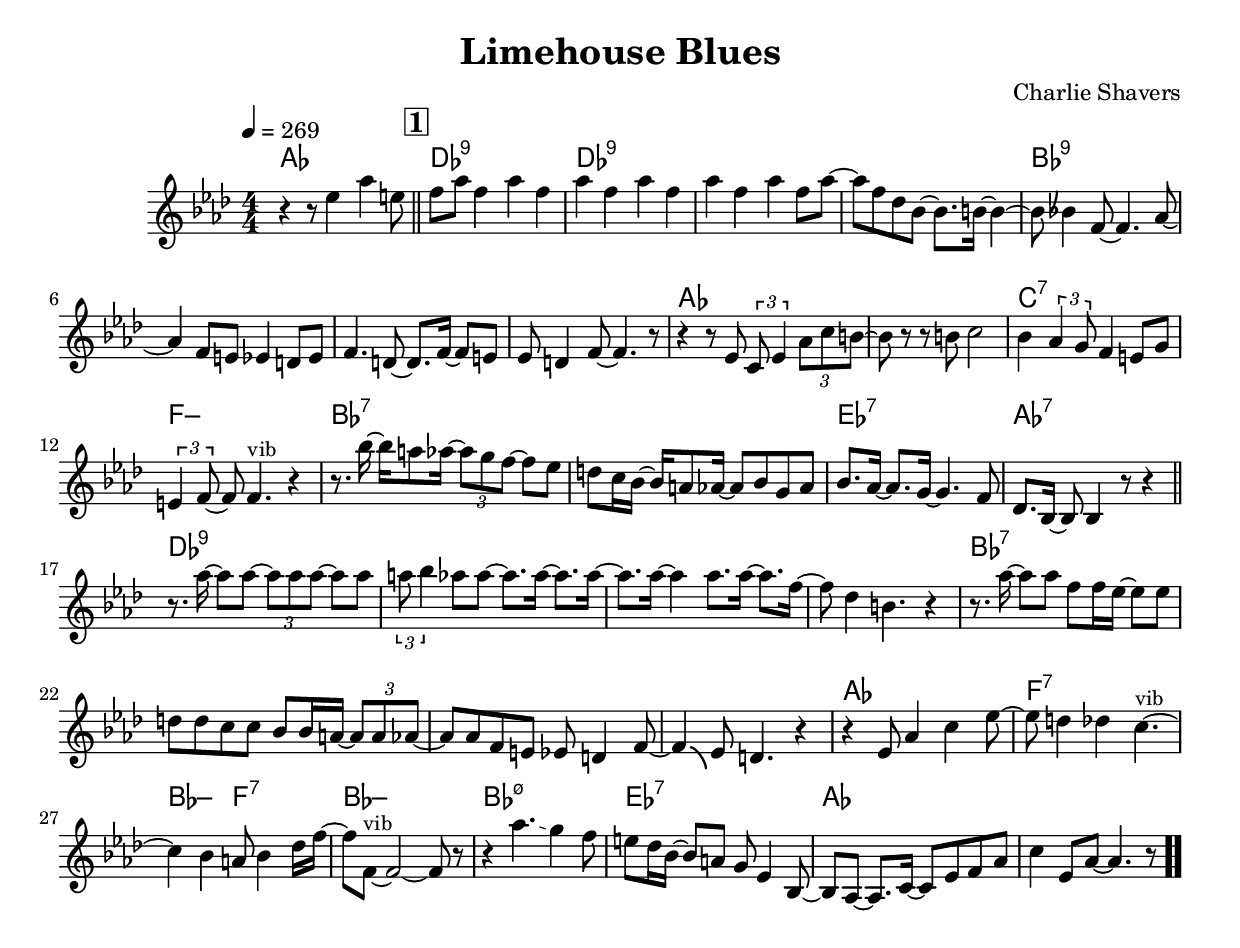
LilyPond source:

\version "2.13.2"

#(ly:set-option 'point-and-click #f)

\header {
  title = "Limehouse Blues"
  composer = "Charlie Shavers"
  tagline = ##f
}
global =
{
    \override Staff.TimeSignature #'style = #'()
    \time 4/4
    \clef "treble"
    \key aes \major
    \override Rest #'direction = #'0
    \override MultiMeasureRest #'staff-position = #0
}
\score
{
<<
    \transpose c' c'

    \new ChordNames { \chords {
      \set majorSevenSymbol = \markup { "maj7" }
      \set minorChordModifier = \markup { \char ##x2013 }
      | aes1 
      | des1:9 | des1:9 | s1 | s1 | bes1:9 | s1 | s1 | s1 
      | aes1 | s1 | c1:7 | f1:min | bes1:7 | s1 | es1:7 | aes1:7 
      | des1:9 | s1 | s1 | s1 | bes1:7 | s1 | s1 | s1 
      | aes1 | f1:7 | bes2:min f2:7 | bes1:min | bes1:min5-7 | es1:7 | aes1|
      }
      }

    \new Staff
    <<
    \transpose c' c'

    {
      \global
  		%\override Score.MetronomeMark #'transparent = ##t
  		%\override Score.MetronomeMark #'stencil = ##f
  		
  		\override HorizontalBracket #'direction = #UP
  		\override HorizontalBracket #'bracket-flare = #'(0 . 0)
  		
  		\override TextSpanner #'dash-fraction = #1.0
  		\override TextSpanner #'bound-details #'left #'text = \markup{ \concat{\draw-line #'(0 . -1.0) \draw-line #'(1.0 . 0) }}
  		\override TextSpanner #'bound-details #'right #'text = \markup{ \concat{ \draw-line #'(1.0 . 0) \draw-line #'(0 . -1.0) }}
          \set Score.markFormatter = #format-mark-box-numbers


      \tempo 4 = 269
      \set Score.currentBarNumber = #0
     
      | r4 r8 es''4 aes''4 e''8 
      \bar "||" \mark \default f''8 aes''8 f''4 aes''4 f''4 
      | aes''4 f''4 aes''4 f''4 
      | aes''4 f''4 aes''4 f''8 aes''8~ 
      | aes''8 f''8 des''8 bes'8~ bes'8. b'16~ b'4~ 
      | b'8\bendAfter #+4  bes'4 f'8~ f'4. aes'8~ 
      | aes'4 f'8 e'8 es'4 d'8 es'8 
      | f'4. d'8~ d'8. f'16~ f'8 e'8 
      | es'8 d'4 f'8~ f'4. r8 
      | r4 r8 es'8 \tuplet 3/2 {c'8 es'4} \tuplet 3/2 {aes'8 c''8 b'8~} 
      | b'8 r8 r8 b'8 c''2 
      | bes'4 \tuplet 3/2 {aes'4 g'8} f'4 e'8 g'8 
      | \tuplet 3/2 {e'4 f'8~} f'8 f'4.^\markup{\left-align \small vib} r4 
      | r8. bes''16~ bes''16 a''8 aes''16~ \tuplet 3/2 {aes''8 g''8 f''8~} f''8 es''8 
      | d''8 c''16 bes'16~ bes'16 a'8 aes'16~ aes'8 bes'8 g'8 aes'8 
      | bes'8. aes'16~ aes'8. g'16~ g'4. f'8 
      | des'8. bes16~ bes8 bes4 r8 r4 
      \bar "||" r8. aes''16~ aes''8 aes''8~ \tuplet 3/2 {aes''8 aes''8 aes''8~} aes''8 aes''8 
      | \tuplet 3/2 {a''8 bes''4} aes''8 aes''8~ aes''8. aes''16~ aes''8. aes''16~ 
      | aes''8. aes''16~ aes''4 aes''8. aes''16~ aes''8. f''16~ 
      | f''8 des''4 b'4. r4 
      | r8. aes''16~ aes''8 aes''8 f''8 f''16 es''16~ es''8 es''8 
      | d''8 d''8 c''8 c''8 bes'8 bes'16 a'16~ \tuplet 3/2 {a'8 a'8 aes'8~} 
      | aes'8 aes'8 f'8 e'8 es'8 d'4 f'8~ 
      | f'4\bendAfter #-4  es'8 d'4. r4 
      | r4 es'8 aes'4 c''4 es''8~ 
      | es''8 d''4 des''4 c''4.~^\markup{\left-align \small vib} 
      | c''4 bes'4 a'8 bes'4 des''16 f''16~ 
      | f''8 f'8~^\markup{\left-align \small vib} f'2~ f'8 r8 
      | r4 aes''4.\glissando  g''4 f''8 
      | e''8 des''16 bes'16~ bes'8 a'8 g'8 es'4 bes8~ 
      | bes8 aes8~ aes8. c'16~ c'8 es'8 f'8 aes'8 
      | c''4 es'8 aes'8~ aes'4. r8\bar  ".."
    }
    >>
>>    
}
